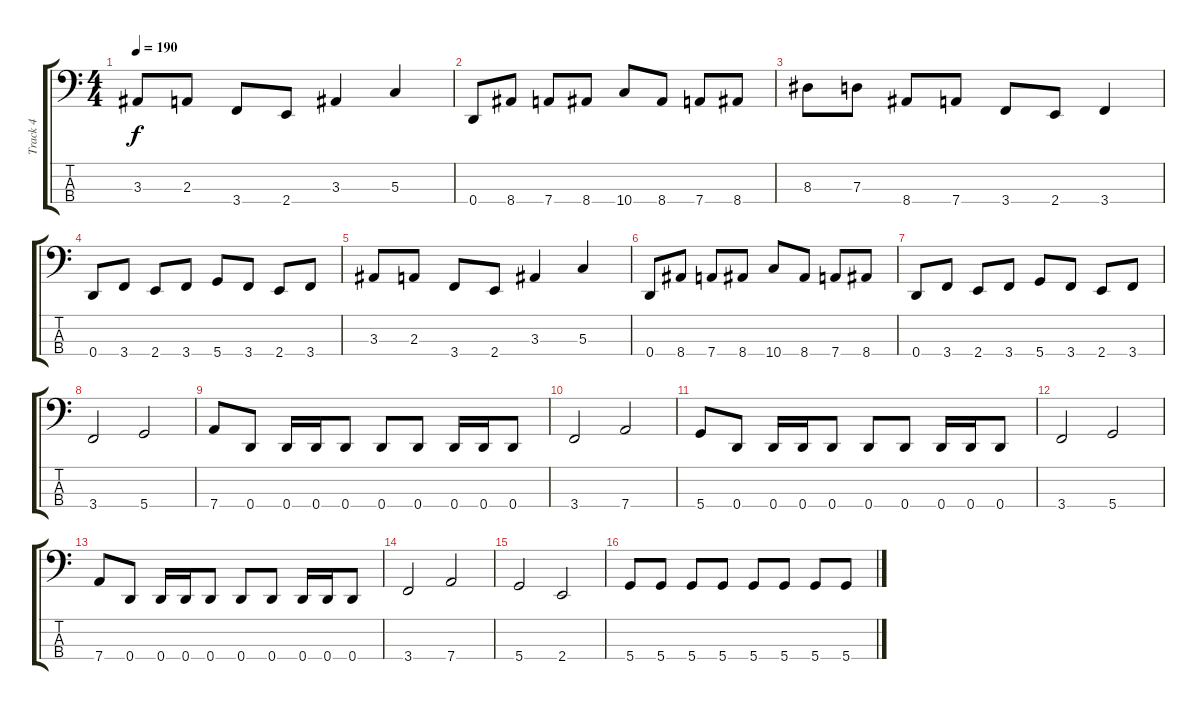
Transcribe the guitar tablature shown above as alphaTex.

\track ("Track 4" "Track 4") {instrument electricbassfinger}
\staff {score tabs}
\tuning (F2 C2 G1 D1) {hide}
\ts (4 4)
\tempo 190
\clef f4
\ks c
3.3.8{dy f} 2.3.8 3.4.8 2.4.8 3.3.4 5.3.4 |
0.4.8 8.4.8 7.4.8 8.4.8 10.4.8 8.4.8 7.4.8 8.4.8 |
8.3.8 7.3.8 8.4.8 7.4.8 3.4.8 2.4.8 3.4.4 |
0.4.8 3.4.8 2.4.8 3.4.8 5.4.8 3.4.8 2.4.8 3.4.8 |
3.3.8 2.3.8 3.4.8 2.4.8 3.3.4 5.3.4 |
0.4.8 8.4.8 7.4.8 8.4.8 10.4.8 8.4.8 7.4.8 8.4.8 |
0.4.8 3.4.8 2.4.8 3.4.8 5.4.8 3.4.8 2.4.8 3.4.8 |
3.4.2 5.4.2 |
7.4.8 0.4.8 0.4.16 0.4.16 0.4.8 0.4.8 0.4.8 0.4.16 0.4.16 0.4.8 |
3.4.2 7.4.2 |
5.4.8 0.4.8 0.4.16 0.4.16 0.4.8 0.4.8 0.4.8 0.4.16 0.4.16 0.4.8 |
3.4.2 5.4.2 |
7.4.8 0.4.8 0.4.16 0.4.16 0.4.8 0.4.8 0.4.8 0.4.16 0.4.16 0.4.8 |
3.4.2 7.4.2 |
5.4.2 2.4.2 |
5.4.8 5.4.8 5.4.8 5.4.8 5.4.8 5.4.8 5.4.8 5.4.8
